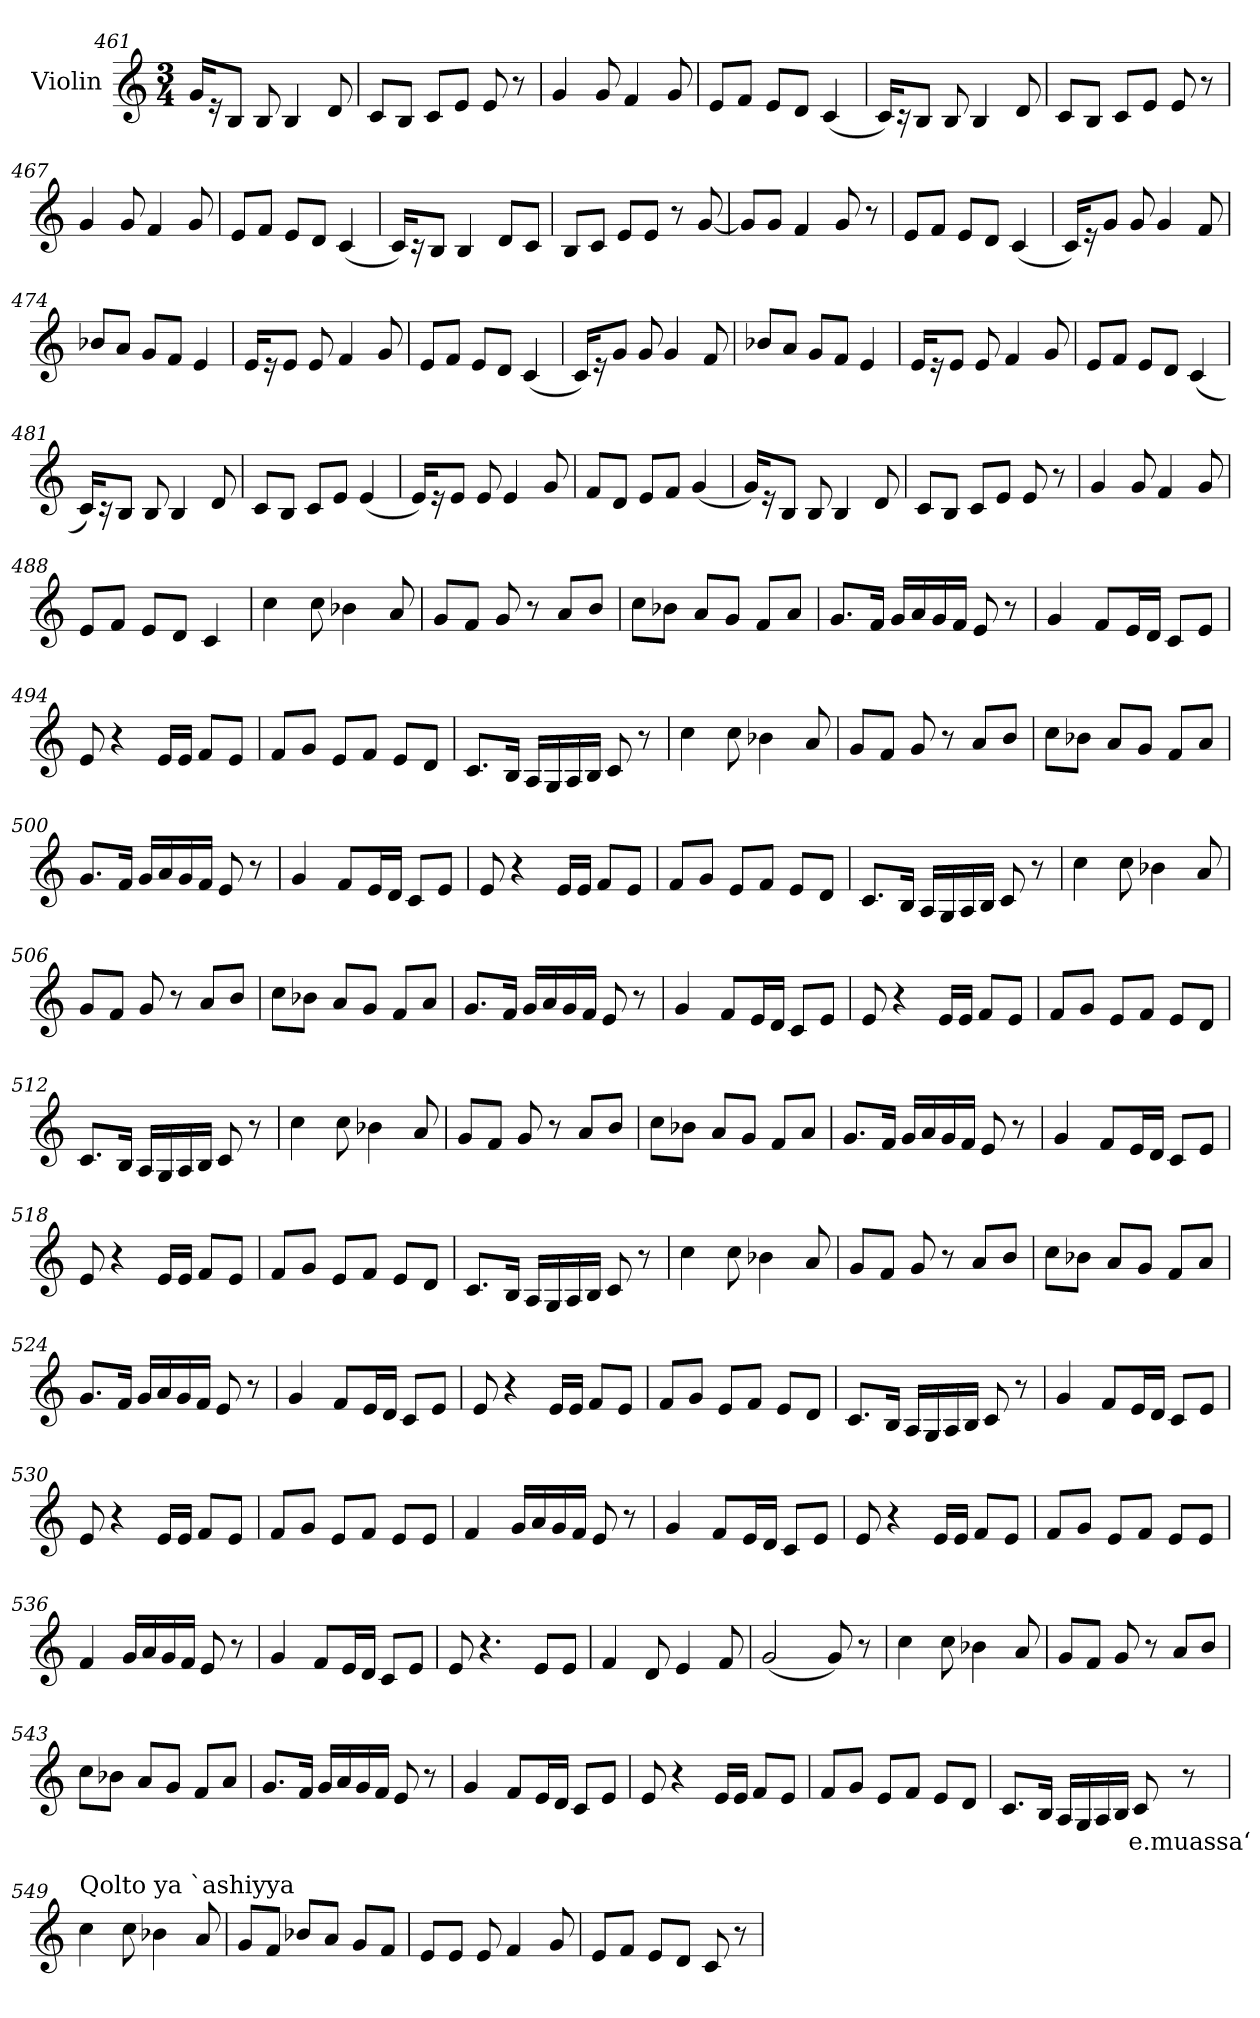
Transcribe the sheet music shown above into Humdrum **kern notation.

**kern	**text
*part1	*part1
*staff1	*staff1
*I"Violin	*
*clefG2	*
*k[]	*
*M3/4	*
=461	=461
16g/KL	.
16r	.
8B/J	.
8B/	.
4B/	.
8d/	.
=462	=462
8c/L	.
8B/J	.
8c/L	.
8e/J	.
8e/	.
8r	.
=463	=463
4g/	.
8g/	.
4f/	.
8g/	.
=464	=464
8e/L	.
8f/J	.
8e/L	.
8d/J	.
(<4c/	.
=465	=465
16c/KL)	.
16r	.
8B/J	.
8B/	.
4B/	.
8d/	.
!!LO:LB:g=z
=466	=466
8c/L	.
8B/J	.
8c/L	.
8e/J	.
8e/	.
8r	.
=467	=467
4g/	.
8g/	.
4f/	.
8g/	.
=468	=468
8e/L	.
8f/J	.
8e/L	.
8d/J	.
(<4c/	.
=469	=469
16c/KL)	.
16r	.
8B/J	.
4B/	.
8d/L	.
8c/J	.
=470	=470
8B/L	.
8c/J	.
8e/L	.
8e/J	.
8r	.
[8g/	.
=471	=471
8g/L]	.
8g/J	.
4f/	.
8g/	.
8r	.
!!LO:LB:g=z
=472	=472
8e/L	.
8f/J	.
8e/L	.
8d/J	.
(<4c/	.
=473	=473
16c/KL)	.
16r	.
8g/J	.
8g/	.
4g/	.
8f/	.
=474	=474
8b-X/L	.
8a/J	.
8g/L	.
8f/J	.
4e/	.
=475	=475
16e/KL	.
16r	.
8e/J	.
8e/	.
4f/	.
8g/	.
=476	=476
8e/L	.
8f/J	.
8e/L	.
8d/J	.
(<4c/	.
=477	=477
16c/KL)	.
16r	.
8g/J	.
8g/	.
4g/	.
8f/	.
!!LO:LB:g=z
=478	=478
8b-X/L	.
8a/J	.
8g/L	.
8f/J	.
4e/	.
=479	=479
16e/KL	.
16r	.
8e/J	.
8e/	.
4f/	.
8g/	.
=480	=480
8e/L	.
8f/J	.
8e/L	.
8d/J	.
(<4c/	.
=481	=481
16c/KL)	.
16r	.
8B/J	.
8B/	.
4B/	.
8d/	.
=482	=482
8c/L	.
8B/J	.
8c/L	.
8e/J	.
(<4e/	.
=483	=483
16e/KL)	.
16r	.
8e/J	.
8e/	.
4e/	.
8g/	.
!!LO:LB:g=z
=484	=484
8f/L	.
8d/J	.
8e/L	.
8f/J	.
(<4g/	.
=485	=485
16g/KL)	.
16r	.
8B/J	.
8B/	.
4B/	.
8d/	.
=486	=486
8c/L	.
8B/J	.
8c/L	.
8e/J	.
8e/	.
8r	.
=487	=487
4g/	.
8g/	.
4f/	.
8g/	.
=488	=488
8e/L	.
8f/J	.
8e/L	.
8d/J	.
4c/	.
=489	=489
*MM55	*
4cc\	.
8cc\	.
4b-X\	.
8a/	.
!!LO:LB:g=z
=490	=490
8g/L	.
8f/J	.
8g/	.
8r	.
8a/L	.
8b/J	.
=491	=491
8cc\L	.
8b-X\J	.
8a/L	.
8g/J	.
8f/L	.
8a/J	.
=492	=492
8.g/L	.
16f/Jk	.
16g/LL	.
16a/	.
16g/	.
16f/JJ	.
8e/	.
8r	.
=493	=493
4g/	.
8f/L	.
16e/L	.
16d/JJ	.
8c/L	.
8e/J	.
=494	=494
8e/	.
4r	.
16e/LL	.
16e/JJ	.
8f/L	.
8e/J	.
=495	=495
8f/L	.
8g/J	.
8e/L	.
8f/J	.
8e/L	.
8d/J	.
!!LO:PB:g=z
=496	=496
8.c/L	.
16B/Jk	.
16A/LL	.
16G/	.
16A/	.
16B/JJ	.
8c/	.
8r	.
=497	=497
4cc\	.
8cc\	.
4b-X\	.
8a/	.
=498	=498
8g/L	.
8f/J	.
8g/	.
8r	.
8a/L	.
8b/J	.
=499	=499
8cc\L	.
8b-X\J	.
8a/L	.
8g/J	.
8f/L	.
8a/J	.
=500	=500
8.g/L	.
16f/Jk	.
16g/LL	.
16a/	.
16g/	.
16f/JJ	.
8e/	.
8r	.
!!LO:LB:g=z
=501	=501
4g/	.
8f/L	.
16e/L	.
16d/JJ	.
8c/L	.
8e/J	.
=502	=502
8e/	.
4r	.
16e/LL	.
16e/JJ	.
8f/L	.
8e/J	.
=503	=503
8f/L	.
8g/J	.
8e/L	.
8f/J	.
8e/L	.
8d/J	.
=504	=504
8.c/L	.
16B/Jk	.
16A/LL	.
16G/	.
16A/	.
16B/JJ	.
8c/	.
8r	.
=505	=505
4cc\	.
8cc\	.
4b-X\	.
8a/	.
!!LO:LB:g=z
=506	=506
8g/L	.
8f/J	.
8g/	.
8r	.
8a/L	.
8b/J	.
=507	=507
8cc\L	.
8b-X\J	.
8a/L	.
8g/J	.
8f/L	.
8a/J	.
=508	=508
8.g/L	.
16f/Jk	.
16g/LL	.
16a/	.
16g/	.
16f/JJ	.
8e/	.
8r	.
=509	=509
4g/	.
8f/L	.
16e/L	.
16d/JJ	.
8c/L	.
8e/J	.
=510	=510
8e/	.
4r	.
16e/LL	.
16e/JJ	.
8f/L	.
8e/J	.
=511	=511
8f/L	.
8g/J	.
8e/L	.
8f/J	.
8e/L	.
8d/J	.
!!LO:LB:g=z
=512	=512
8.c/L	.
16B/Jk	.
16A/LL	.
16G/	.
16A/	.
16B/JJ	.
8c/	.
8r	.
=513	=513
4cc\	.
8cc\	.
4b-X\	.
8a/	.
=514	=514
8g/L	.
8f/J	.
8g/	.
8r	.
8a/L	.
8b/J	.
=515	=515
8cc\L	.
8b-X\J	.
8a/L	.
8g/J	.
8f/L	.
8a/J	.
=516	=516
8.g/L	.
16f/Jk	.
16g/LL	.
16a/	.
16g/	.
16f/JJ	.
8e/	.
8r	.
!!LO:LB:g=z
=517	=517
4g/	.
8f/L	.
16e/L	.
16d/JJ	.
8c/L	.
8e/J	.
=518	=518
8e/	.
4r	.
16e/LL	.
16e/JJ	.
8f/L	.
8e/J	.
=519	=519
8f/L	.
8g/J	.
8e/L	.
8f/J	.
8e/L	.
8d/J	.
=520	=520
8.c/L	.
16B/Jk	.
16A/LL	.
16G/	.
16A/	.
16B/JJ	.
8c/	.
8r	.
=521	=521
4cc\	.
8cc\	.
4b-X\	.
8a/	.
!!LO:LB:g=z
=522	=522
8g/L	.
8f/J	.
8g/	.
8r	.
8a/L	.
8b/J	.
=523	=523
8cc\L	.
8b-X\J	.
8a/L	.
8g/J	.
8f/L	.
8a/J	.
=524	=524
8.g/L	.
16f/Jk	.
16g/LL	.
16a/	.
16g/	.
16f/JJ	.
8e/	.
8r	.
=525	=525
4g/	.
8f/L	.
16e/L	.
16d/JJ	.
8c/L	.
8e/J	.
=526	=526
8e/	.
4r	.
16e/LL	.
16e/JJ	.
8f/L	.
8e/J	.
=527	=527
8f/L	.
8g/J	.
8e/L	.
8f/J	.
8e/L	.
8d/J	.
!!LO:LB:g=z
=528	=528
8.c/L	.
16B/Jk	.
16A/LL	.
16G/	.
16A/	.
16B/JJ	.
8c/	.
8r	.
=529	=529
4g/	.
8f/L	.
16e/L	.
16d/JJ	.
8c/L	.
8e/J	.
=530	=530
8e/	.
4r	.
16e/LL	.
16e/JJ	.
8f/L	.
8e/J	.
=531	=531
8f/L	.
8g/J	.
8e/L	.
8f/J	.
8e/L	.
8e/J	.
=532	=532
4f/	.
16g/LL	.
16a/	.
16g/	.
16f/JJ	.
8e/	.
8r	.
!!LO:LB:g=z
=533	=533
4g/	.
8f/L	.
16e/L	.
16d/JJ	.
8c/L	.
8e/J	.
=534	=534
8e/	.
4r	.
16e/LL	.
16e/JJ	.
8f/L	.
8e/J	.
=535	=535
8f/L	.
8g/J	.
8e/L	.
8f/J	.
8e/L	.
8e/J	.
=536	=536
4f/	.
16g/LL	.
16a/	.
16g/	.
16f/JJ	.
8e/	.
8r	.
=537	=537
4g/	.
8f/L	.
16e/L	.
16d/JJ	.
8c/L	.
8e/J	.
=538	=538
8e/	.
4.r	.
8e/L	.
8e/J	.
!!LO:PB:g=z
=539	=539
4f/	.
8d/	.
4e/	.
8f/	.
=540	=540
(<2g/	.
8g/)	.
8r	.
=541	=541
4cc\	.
8cc\	.
4b-X\	.
8a/	.
=542	=542
8g/L	.
8f/J	.
8g/	.
8r	.
8a/L	.
8b/J	.
=543	=543
8cc\L	.
8b-X\J	.
8a/L	.
8g/J	.
8f/L	.
8a/J	.
=544	=544
8.g/L	.
16f/Jk	.
16g/LL	.
16a/	.
16g/	.
16f/JJ	.
8e/	.
8r	.
!!LO:LB:g=z
=545	=545
4g/	.
8f/L	.
16e/L	.
16d/JJ	.
8c/L	.
8e/J	.
=546	=546
8e/	.
4r	.
16e/LL	.
16e/JJ	.
8f/L	.
8e/J	.
=547	=547
8f/L	.
8g/J	.
8e/L	.
8f/J	.
8e/L	.
8d/J	.
=548	=548
8.c/L	.
16B/Jk	.
16A/LL	.
16G/	.
16A/	.
16B/JJ	.
!	!LO:LY:b
8c/	e.muassa‘
8r	.
=549	=549
*MM65	*
!LO:TX:a:t=Qolto ya `ashiyya	!
4cc\	.
8cc\	.
4b-X\	.
8a/	.
!!LO:LB:g=z
=550	=550
8g/L	.
8f/J	.
8b-X/L	.
8a/J	.
8g/L	.
8f/J	.
=551	=551
8e/L	.
8e/J	.
8e/	.
4f/	.
8g/	.
=552	=552
8e/L	.
8f/J	.
8e/L	.
8d/J	.
8c/	.
8r	.
=	=
*-	*-
